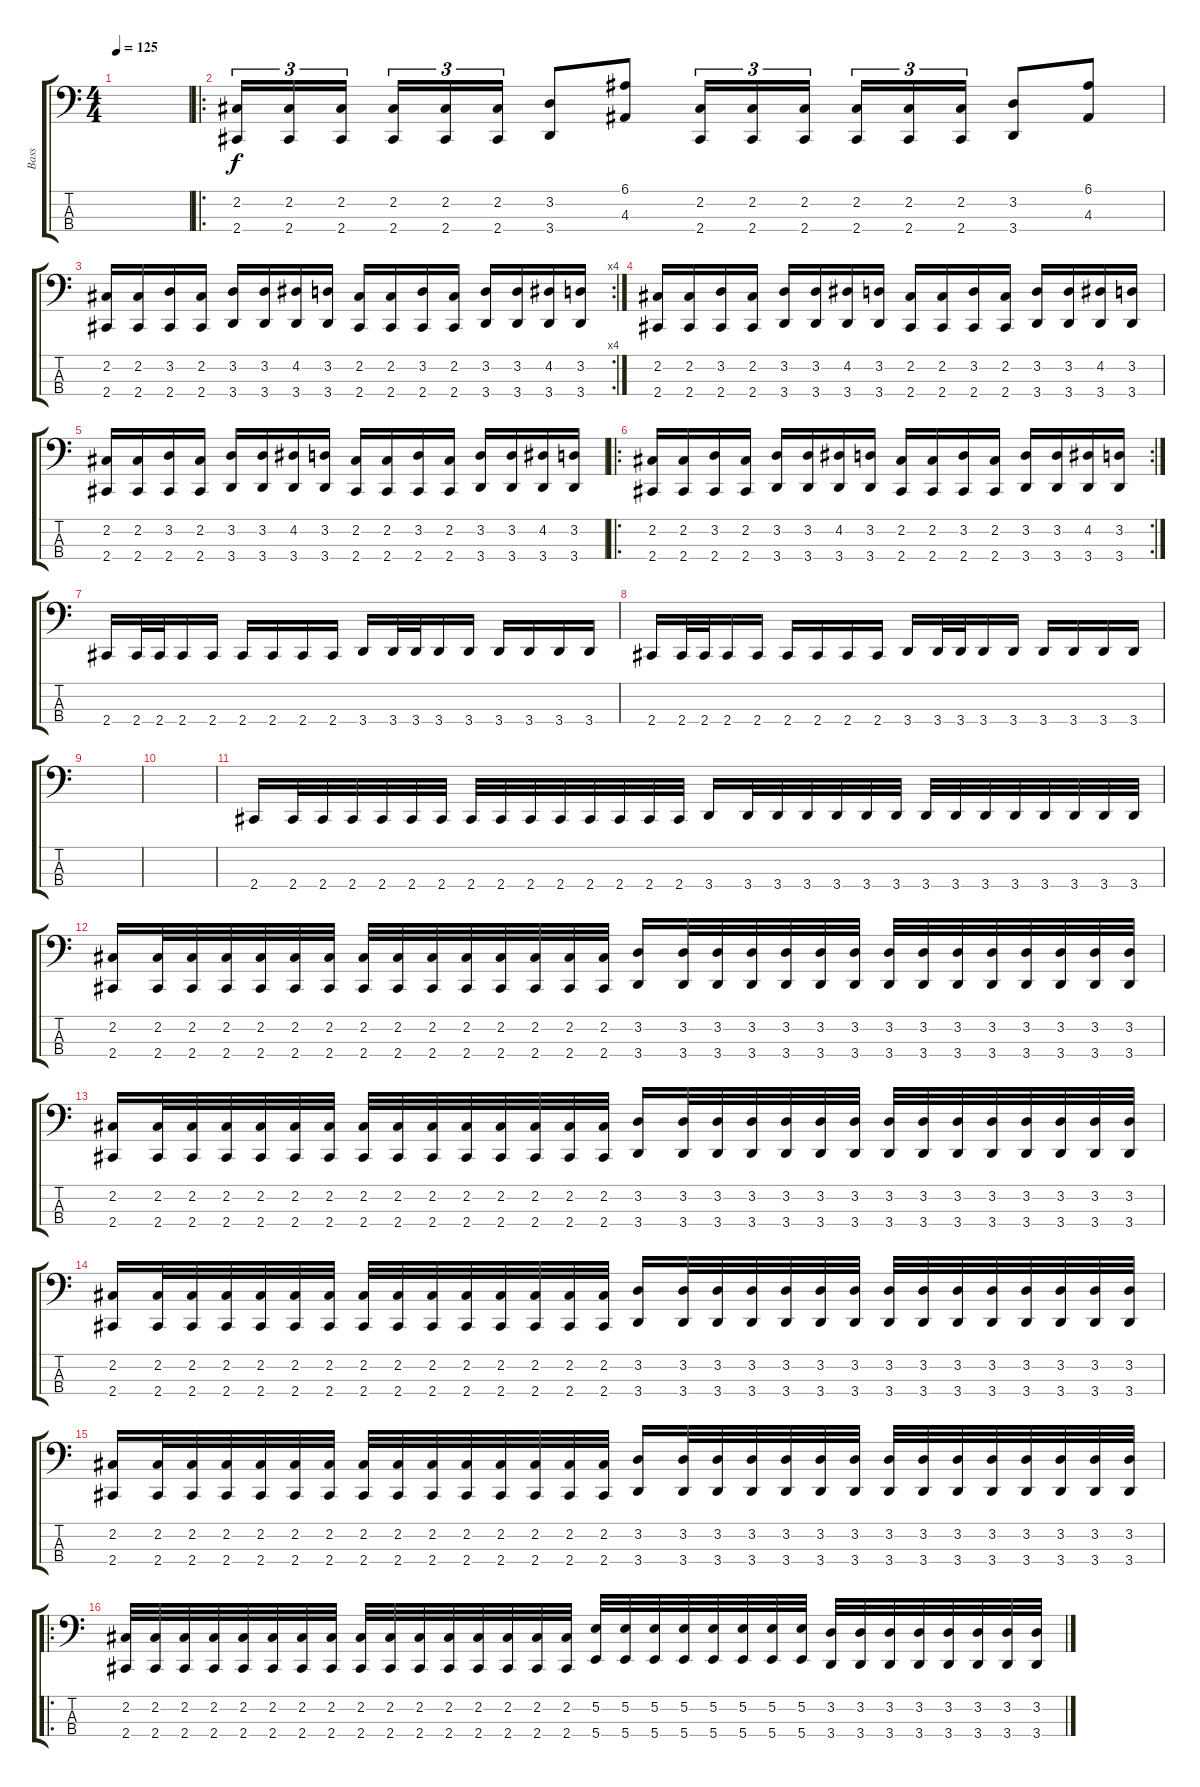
\track ("Bass" "Bass") {instrument electricbasspick}
\staff {score tabs}
\tuning (E2 B1 Gb1 B0) {hide}
\ts (4 4)
\tempo 125
\clef f4
\ks c
|
\ro
(2.2 2.4).16{tu (3 2)} (2.2 2.4).16{tu (3 2)} (2.2 2.4).16{tu (3 2)} (2.2 2.4).16{tu (3 2)} (2.2 2.4).16{tu (3 2)} (2.2 2.4).16{tu (3 2)} (3.2 3.4).8 (6.1 4.3).8 (2.2 2.4).16{tu (3 2)} (2.2 2.4).16{tu (3 2)} (2.2 2.4).16{tu (3 2)} (2.2 2.4).16{tu (3 2)} (2.2 2.4).16{tu (3 2)} (2.2 2.4).16{tu (3 2)} (3.2 3.4).8 (6.1 4.3).8 |
\rc 4
(2.2 2.4).16 (2.2 2.4).16 (3.2 2.4).16 (2.2 2.4).16 (3.2 3.4).16 (3.2 3.4).16 (4.2 3.4).16 (3.2 3.4).16 (2.2 2.4).16 (2.2 2.4).16 (3.2 2.4).16 (2.2 2.4).16 (3.2 3.4).16 (3.2 3.4).16 (4.2 3.4).16 (3.2 3.4).16 |
(2.2 2.4).16 (2.2 2.4).16 (3.2 2.4).16 (2.2 2.4).16 (3.2 3.4).16 (3.2 3.4).16 (4.2 3.4).16 (3.2 3.4).16 (2.2 2.4).16 (2.2 2.4).16 (3.2 2.4).16 (2.2 2.4).16 (3.2 3.4).16 (3.2 3.4).16 (4.2 3.4).16 (3.2 3.4).16 |
(2.2 2.4).16 (2.2 2.4).16 (3.2 2.4).16 (2.2 2.4).16 (3.2 3.4).16 (3.2 3.4).16 (4.2 3.4).16 (3.2 3.4).16 (2.2 2.4).16 (2.2 2.4).16 (3.2 2.4).16 (2.2 2.4).16 (3.2 3.4).16 (3.2 3.4).16 (4.2 3.4).16 (3.2 3.4).16 |
\ro
\rc 2
(2.2 2.4).16 (2.2 2.4).16 (3.2 2.4).16 (2.2 2.4).16 (3.2 3.4).16 (3.2 3.4).16 (4.2 3.4).16 (3.2 3.4).16 (2.2 2.4).16 (2.2 2.4).16 (3.2 2.4).16 (2.2 2.4).16 (3.2 3.4).16 (3.2 3.4).16 (4.2 3.4).16 (3.2 3.4).16 |
2.4.16 2.4.32 2.4.32 2.4.16 2.4.16 2.4.16 2.4.16 2.4.16 2.4.16 3.4.16 3.4.32 3.4.32 3.4.16 3.4.16 3.4.16 3.4.16 3.4.16 3.4.16 |
2.4.16 2.4.32 2.4.32 2.4.16 2.4.16 2.4.16 2.4.16 2.4.16 2.4.16 3.4.16 3.4.32 3.4.32 3.4.16 3.4.16 3.4.16 3.4.16 3.4.16 3.4.16 |
|
|
2.4.16 2.4.32 2.4.32 2.4.32 2.4.32 2.4.32 2.4.32 2.4.32 2.4.32 2.4.32 2.4.32 2.4.32 2.4.32 2.4.32 2.4.32 3.4.16 3.4.32 3.4.32 3.4.32 3.4.32 3.4.32 3.4.32 3.4.32 3.4.32 3.4.32 3.4.32 3.4.32 3.4.32 3.4.32 3.4.32 |
(2.2 2.4).16 (2.2 2.4).32 (2.2 2.4).32 (2.2 2.4).32 (2.2 2.4).32 (2.2 2.4).32 (2.2 2.4).32 (2.2 2.4).32 (2.2 2.4).32 (2.2 2.4).32 (2.2 2.4).32 (2.2 2.4).32 (2.2 2.4).32 (2.2 2.4).32 (2.2 2.4).32 (3.2 3.4).16 (3.2 3.4).32 (3.2 3.4).32 (3.2 3.4).32 (3.2 3.4).32 (3.2 3.4).32 (3.2 3.4).32 (3.2 3.4).32 (3.2 3.4).32 (3.2 3.4).32 (3.2 3.4).32 (3.2 3.4).32 (3.2 3.4).32 (3.2 3.4).32 (3.2 3.4).32 |
(2.2 2.4).16 (2.2 2.4).32 (2.2 2.4).32 (2.2 2.4).32 (2.2 2.4).32 (2.2 2.4).32 (2.2 2.4).32 (2.2 2.4).32 (2.2 2.4).32 (2.2 2.4).32 (2.2 2.4).32 (2.2 2.4).32 (2.2 2.4).32 (2.2 2.4).32 (2.2 2.4).32 (3.2 3.4).16 (3.2 3.4).32 (3.2 3.4).32 (3.2 3.4).32 (3.2 3.4).32 (3.2 3.4).32 (3.2 3.4).32 (3.2 3.4).32 (3.2 3.4).32 (3.2 3.4).32 (3.2 3.4).32 (3.2 3.4).32 (3.2 3.4).32 (3.2 3.4).32 (3.2 3.4).32 |
(2.2 2.4).16 (2.2 2.4).32 (2.2 2.4).32 (2.2 2.4).32 (2.2 2.4).32 (2.2 2.4).32 (2.2 2.4).32 (2.2 2.4).32 (2.2 2.4).32 (2.2 2.4).32 (2.2 2.4).32 (2.2 2.4).32 (2.2 2.4).32 (2.2 2.4).32 (2.2 2.4).32 (3.2 3.4).16 (3.2 3.4).32 (3.2 3.4).32 (3.2 3.4).32 (3.2 3.4).32 (3.2 3.4).32 (3.2 3.4).32 (3.2 3.4).32 (3.2 3.4).32 (3.2 3.4).32 (3.2 3.4).32 (3.2 3.4).32 (3.2 3.4).32 (3.2 3.4).32 (3.2 3.4).32 |
(2.2 2.4).16 (2.2 2.4).32 (2.2 2.4).32 (2.2 2.4).32 (2.2 2.4).32 (2.2 2.4).32 (2.2 2.4).32 (2.2 2.4).32 (2.2 2.4).32 (2.2 2.4).32 (2.2 2.4).32 (2.2 2.4).32 (2.2 2.4).32 (2.2 2.4).32 (2.2 2.4).32 (3.2 3.4).16 (3.2 3.4).32 (3.2 3.4).32 (3.2 3.4).32 (3.2 3.4).32 (3.2 3.4).32 (3.2 3.4).32 (3.2 3.4).32 (3.2 3.4).32 (3.2 3.4).32 (3.2 3.4).32 (3.2 3.4).32 (3.2 3.4).32 (3.2 3.4).32 (3.2 3.4).32 |
\ro
(2.2 2.4).32 (2.2 2.4).32 (2.2 2.4).32 (2.2 2.4).32 (2.2 2.4).32 (2.2 2.4).32 (2.2 2.4).32 (2.2 2.4).32 (2.2 2.4).32 (2.2 2.4).32 (2.2 2.4).32 (2.2 2.4).32 (2.2 2.4).32 (2.2 2.4).32 (2.2 2.4).32 (2.2 2.4).32 (5.2 5.4).32 (5.2 5.4).32 (5.2 5.4).32 (5.2 5.4).32 (5.2 5.4).32 (5.2 5.4).32 (5.2 5.4).32 (5.2 5.4).32 (3.2 3.4).32 (3.2 3.4).32 (3.2 3.4).32 (3.2 3.4).32 (3.2 3.4).32 (3.2 3.4).32 (3.2 3.4).32 (3.2 3.4).32
